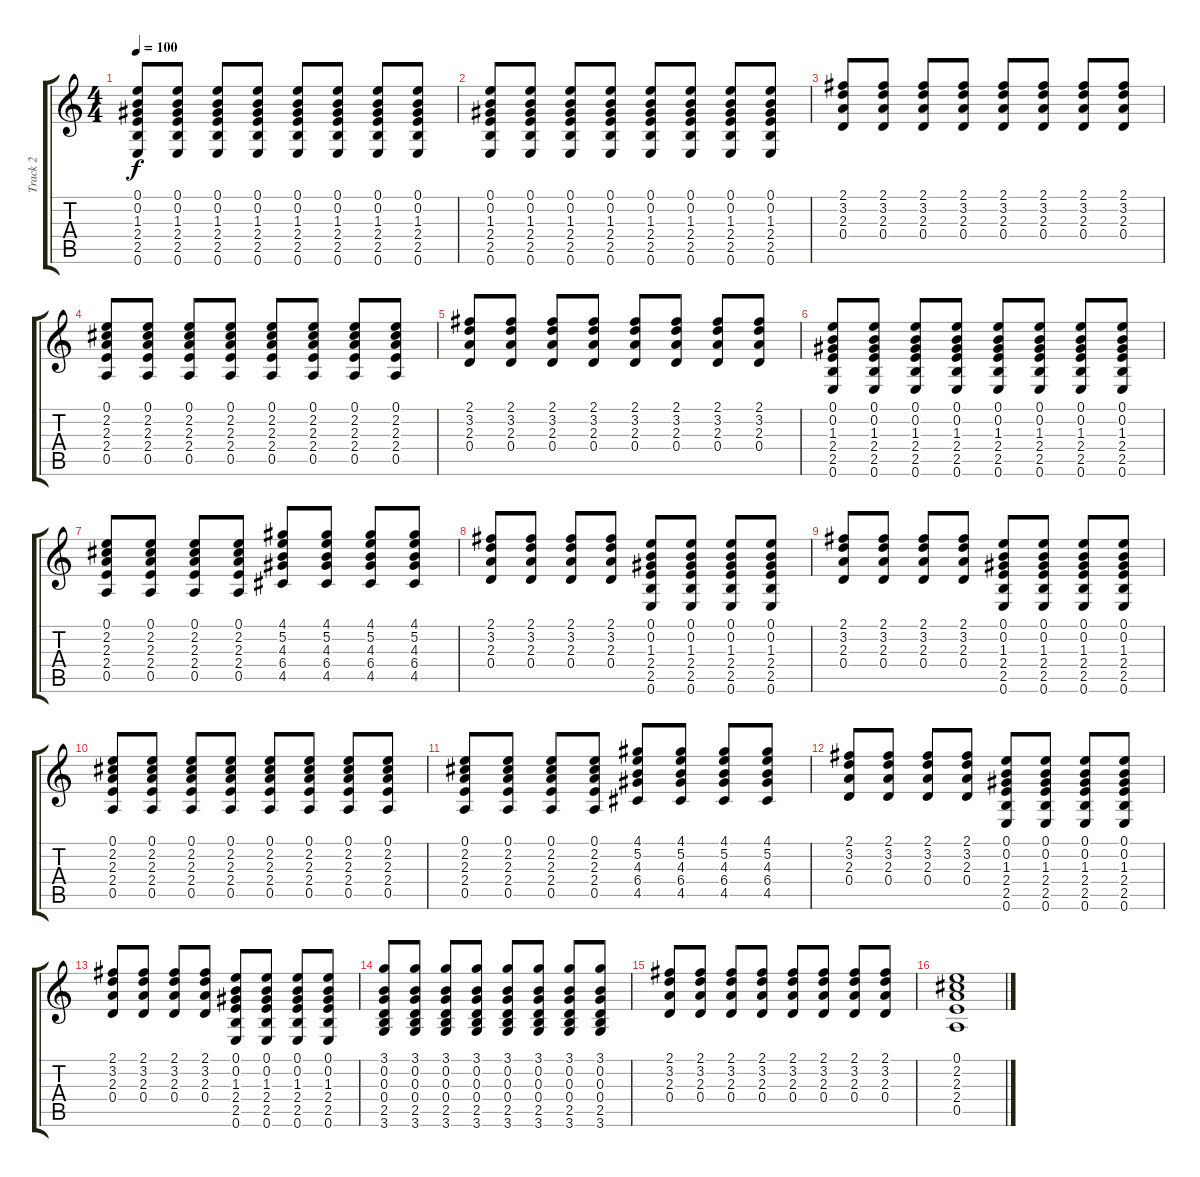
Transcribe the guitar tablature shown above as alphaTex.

\track ("Track 2" "Track 2") {instrument acousticguitarsteel}
\staff {score tabs}
\tuning (E4 B3 G3 D3 A2 E2) {hide}
\ts (4 4)
\tempo 100
\clef g2
\ks c
(0.1 0.2 1.3 2.4 2.5 0.6).8{dy f} (0.1 0.2 1.3 2.4 2.5 0.6).8 (0.1 0.2 1.3 2.4 2.5 0.6).8 (0.1 0.2 1.3 2.4 2.5 0.6).8 (0.1 0.2 1.3 2.4 2.5 0.6).8 (0.1 0.2 1.3 2.4 2.5 0.6).8 (0.1 0.2 1.3 2.4 2.5 0.6).8 (0.1 0.2 1.3 2.4 2.5 0.6).8 |
(0.1 0.2 1.3 2.4 2.5 0.6).8 (0.1 0.2 1.3 2.4 2.5 0.6).8 (0.1 0.2 1.3 2.4 2.5 0.6).8 (0.1 0.2 1.3 2.4 2.5 0.6).8 (0.1 0.2 1.3 2.4 2.5 0.6).8 (0.1 0.2 1.3 2.4 2.5 0.6).8 (0.1 0.2 1.3 2.4 2.5 0.6).8 (0.1 0.2 1.3 2.4 2.5 0.6).8 |
(2.1 3.2 2.3 0.4).8 (2.1 3.2 2.3 0.4).8 (2.1 3.2 2.3 0.4).8 (2.1 3.2 2.3 0.4).8 (2.1 3.2 2.3 0.4).8 (2.1 3.2 2.3 0.4).8 (2.1 3.2 2.3 0.4).8 (2.1 3.2 2.3 0.4).8 |
(0.1 2.2 2.3 2.4 0.5).8 (0.1 2.2 2.3 2.4 0.5).8 (0.1 2.2 2.3 2.4 0.5).8 (0.1 2.2 2.3 2.4 0.5).8 (0.1 2.2 2.3 2.4 0.5).8 (0.1 2.2 2.3 2.4 0.5).8 (0.1 2.2 2.3 2.4 0.5).8 (0.1 2.2 2.3 2.4 0.5).8 |
(2.1 3.2 2.3 0.4).8 (2.1 3.2 2.3 0.4).8 (2.1 3.2 2.3 0.4).8 (2.1 3.2 2.3 0.4).8 (2.1 3.2 2.3 0.4).8 (2.1 3.2 2.3 0.4).8 (2.1 3.2 2.3 0.4).8 (2.1 3.2 2.3 0.4).8 |
(0.1 0.2 1.3 2.4 2.5 0.6).8 (0.1 0.2 1.3 2.4 2.5 0.6).8 (0.1 0.2 1.3 2.4 2.5 0.6).8 (0.1 0.2 1.3 2.4 2.5 0.6).8 (0.1 0.2 1.3 2.4 2.5 0.6).8 (0.1 0.2 1.3 2.4 2.5 0.6).8 (0.1 0.2 1.3 2.4 2.5 0.6).8 (0.1 0.2 1.3 2.4 2.5 0.6).8 |
(0.1 2.2 2.3 2.4 0.5).8 (0.1 2.2 2.3 2.4 0.5).8 (0.1 2.2 2.3 2.4 0.5).8 (0.1 2.2 2.3 2.4 0.5).8 (4.1 5.2 4.3 6.4 4.5).8 (4.1 5.2 4.3 6.4 4.5).8 (4.1 5.2 4.3 6.4 4.5).8 (4.1 5.2 4.3 6.4 4.5).8 |
(2.1 3.2 2.3 0.4).8 (2.1 3.2 2.3 0.4).8 (2.1 3.2 2.3 0.4).8 (2.1 3.2 2.3 0.4).8 (0.1 0.2 1.3 2.4 2.5 0.6).8 (0.1 0.2 1.3 2.4 2.5 0.6).8 (0.1 0.2 1.3 2.4 2.5 0.6).8 (0.1 0.2 1.3 2.4 2.5 0.6).8 |
(2.1 3.2 2.3 0.4).8 (2.1 3.2 2.3 0.4).8 (2.1 3.2 2.3 0.4).8 (2.1 3.2 2.3 0.4).8 (0.1 0.2 1.3 2.4 2.5 0.6).8 (0.1 0.2 1.3 2.4 2.5 0.6).8 (0.1 0.2 1.3 2.4 2.5 0.6).8 (0.1 0.2 1.3 2.4 2.5 0.6).8 |
(0.1 2.2 2.3 2.4 0.5).8 (0.1 2.2 2.3 2.4 0.5).8 (0.1 2.2 2.3 2.4 0.5).8 (0.1 2.2 2.3 2.4 0.5).8 (0.1 2.2 2.3 2.4 0.5).8 (0.1 2.2 2.3 2.4 0.5).8 (0.1 2.2 2.3 2.4 0.5).8 (0.1 2.2 2.3 2.4 0.5).8 |
(0.1 2.2 2.3 2.4 0.5).8 (0.1 2.2 2.3 2.4 0.5).8 (0.1 2.2 2.3 2.4 0.5).8 (0.1 2.2 2.3 2.4 0.5).8 (4.1 5.2 4.3 6.4 4.5).8 (4.1 5.2 4.3 6.4 4.5).8 (4.1 5.2 4.3 6.4 4.5).8 (4.1 5.2 4.3 6.4 4.5).8 |
(2.1 3.2 2.3 0.4).8 (2.1 3.2 2.3 0.4).8 (2.1 3.2 2.3 0.4).8 (2.1 3.2 2.3 0.4).8 (0.1 0.2 1.3 2.4 2.5 0.6).8 (0.1 0.2 1.3 2.4 2.5 0.6).8 (0.1 0.2 1.3 2.4 2.5 0.6).8 (0.1 0.2 1.3 2.4 2.5 0.6).8 |
(2.1 3.2 2.3 0.4).8 (2.1 3.2 2.3 0.4).8 (2.1 3.2 2.3 0.4).8 (2.1 3.2 2.3 0.4).8 (0.1 0.2 1.3 2.4 2.5 0.6).8 (0.1 0.2 1.3 2.4 2.5 0.6).8 (0.1 0.2 1.3 2.4 2.5 0.6).8 (0.1 0.2 1.3 2.4 2.5 0.6).8 |
(3.1 0.2 0.3 0.4 2.5 3.6).8 (3.1 0.2 0.3 0.4 2.5 3.6).8 (3.1 0.2 0.3 0.4 2.5 3.6).8 (3.1 0.2 0.3 0.4 2.5 3.6).8 (3.1 0.2 0.3 0.4 2.5 3.6).8 (3.1 0.2 0.3 0.4 2.5 3.6).8 (3.1 0.2 0.3 0.4 2.5 3.6).8 (3.1 0.2 0.3 0.4 2.5 3.6).8 |
(2.1 3.2 2.3 0.4).8 (2.1 3.2 2.3 0.4).8 (2.1 3.2 2.3 0.4).8 (2.1 3.2 2.3 0.4).8 (2.1 3.2 2.3 0.4).8 (2.1 3.2 2.3 0.4).8 (2.1 3.2 2.3 0.4).8 (2.1 3.2 2.3 0.4).8 |
(0.1 2.2 2.3 2.4 0.5).1
